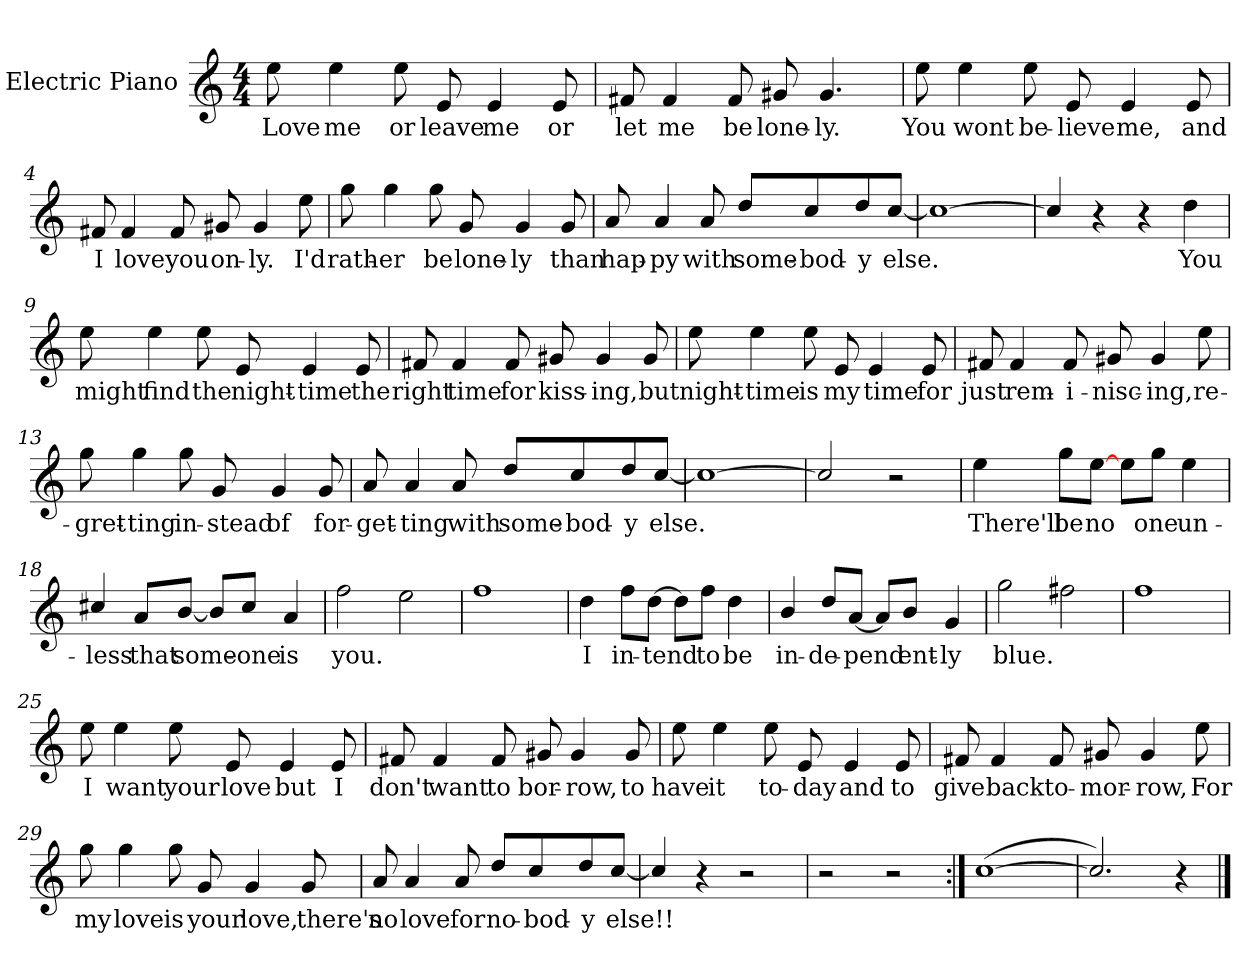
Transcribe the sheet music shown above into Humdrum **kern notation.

**kern	**text
*part1	*part1
*staff1	*staff1
*I"Electric Piano	*
*I'E.Pno	*
*clefG2	*
*k[]	*
*C:	*
*M4/4	*
=1	=1
8ee\	Love
4ee\	me
8ee\	or
8e/	leave
4e/	me
8e/	or
=2	=2
8f#X/	let
4f#/	me
8f#/	be
8g#X/	lone-
4.g#/	-ly.
=3	=3
8ee\	You
4ee\	wont
8ee\	be-
8e/	-lieve
4e/	me,
8e/	and
!!LO:LB:g=z
=4	=4
8f#X/	I
4f#/	love
8f#/	you
8g#X/	on-
4g#/	-ly.
8ee\	I'd
=5	=5
8gg\	rath-
4gg\	-er
8gg\	be
8g/	lone-
4g/	-ly
8g/	than
=6	=6
8a/	hap-
4a/	-py
8a/	with
8dd/L	some-
8cc/	-bod-
8dd/	-y
[8cc/J	else.
=7	=7
1cc_	.
!!LO:LB:g=z
=8	=8
4cc/]	.
4r	.
4r	.
4dd\	You
=9	=9
8ee\	might
4ee\	find
8ee\	the
8e/	night-
4e/	-time
8e/	the
=10	=10
8f#X/	right
4f#/	time
8f#/	for
8g#X/	kiss-
4g#/	ing,
8g#/	but
!!LO:LB:g=z
=11	=11
8ee\	night-
4ee\	-time
8ee\	is
8e/	my
4e/	time
8e/	for
=12	=12
8f#X/	just
4f#/	rem-
8f#/	-i-
8g#X/	-nisc-
4g#/	-ing,
8ee\	re-
=13	=13
8gg\	-gret-
4gg\	-ting
8gg\	in-
8g/	-stead
4g/	of
8g/	for-
!!LO:LB:g=z
=14	=14
8a/	get-
4a/	-ting
8a/	with
8dd/L	some-
8cc/	-bod-
8dd/	-y
[8cc/J	else.
=15	=15
1cc_	.
=16	=16
2cc/]	.
2r	.
=17	=17
4ee\	There'll
8gg\L	be
[8ee\J	no
8ee\L	.
8gg\J	one
4ee\	un-
!!LO:LB:g=z
=18	=18
4cc#X/	-less
8a/L	that
[8b/J	-some-
8b/L]	.
8cc#/J	-one
4a/	is
=19	=19
2ff\	you.
2ee\	.
=20	=20
1ff	.
=21	=21
4dd\	I
8ff\L	in-
[8dd\J	-tend
8dd\L]	.
8ff\J	to
4dd\	be
=22	=22
4b/	in-
8dd/L	-de-
[8a/J	-pend
8a/L]	.
8b/J	ent-
4g/	-ly
!!LO:LB:g=z
=23	=23
2gg\	blue.
2ff#X\	.
=24	=24
1ff	.
=25	=25
8ee\	I
4ee\	want
8ee\	your
8e/	love
4e/	but
8e/	I
=26	=26
8f#X/	don't
4f#/	want
8f#/	to
8g#X/	bor-
4g#/	-row,
8g#/	to
!!LO:LB:g=z
=27	=27
8ee\	have
4ee\	it
8ee\	to-
8e/	-day
4e/	and
8e/	to
=28	=28
8f#X/	give
4f#/	back
8f#/	to-
8g#X/	-mor-
4g#/	-row,
8ee\	For
=29	=29
8gg\	my
4gg\	love
8gg\	is
8g/	your
4g/	love,
8g/	there's
!!LO:LB:g=z
=30	=30
8a/	no
4a/	love
8a/	for
8dd/L	no-
8cc/	-bod-
8dd/	-y
[8cc/J	else!!
=31	=31
4cc/]	.
4r	.
2r	.
=32	=32
2r	.
2r	.
=33:|!	=33:|!
([1cc	.
=34	=34
2.cc/])	.
4r	.
==	==
*-	*-
